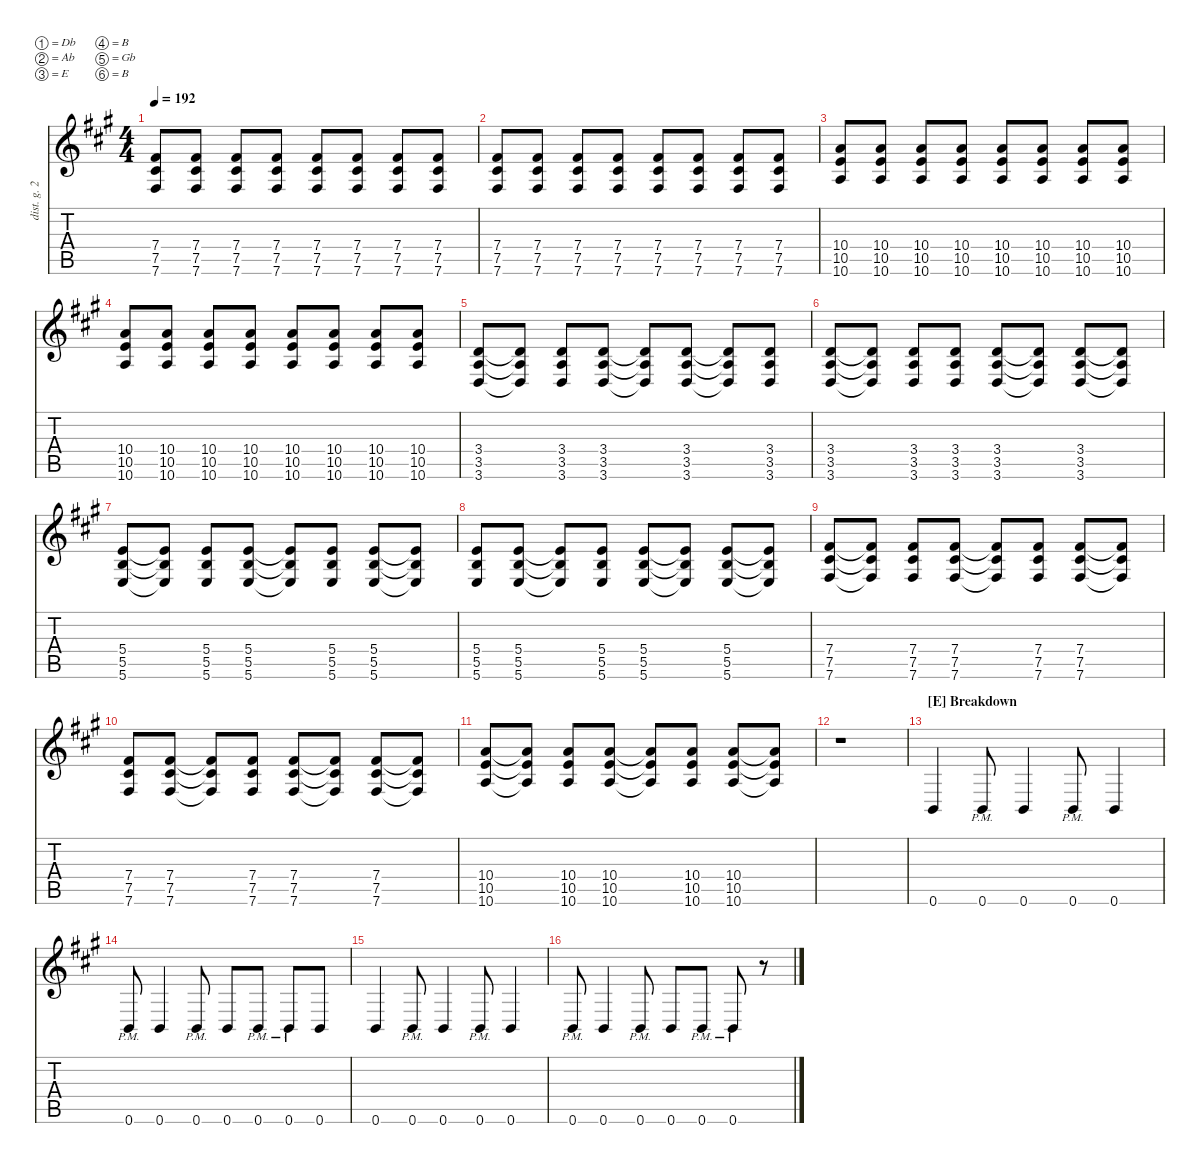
\defaultSystemsLayout 4
\hideDynamics
\bracketExtendMode nobrackets
\otherSystemsTrackNameOrientation horizontal
\track ("Distortion Guitar 2" "dist. g. 2") {instrument distortionguitar}
\staff {score tabs}
\tuning (Db4 Ab3 E3 B2 Gb2 B1)
\ts (4 4)
\tempo 192
\clef g2
\ks a
(7.5{acc #} 7.6{acc #} 7.4{acc #}).8{dy ff beam Up} (7.5{acc #} 7.6{acc #} 7.4{acc #}).8{beam Up} (7.5{acc #} 7.6{acc #} 7.4{acc #}).8{beam Up} (7.5{acc #} 7.6{acc #} 7.4{acc #}).8{beam Up} (7.5{acc #} 7.6{acc #} 7.4{acc #}).8{beam Up} (7.5{acc #} 7.6{acc #} 7.4{acc #}).8{beam Up} (7.5{acc #} 7.6{acc #} 7.4{acc #}).8{beam Up} (7.5{acc #} 7.6{acc #} 7.4{acc #}).8{beam Up} |
(7.5{acc #} 7.6{acc #} 7.4{acc #}).8{beam Up} (7.5{acc #} 7.6{acc #} 7.4{acc #}).8{beam Up} (7.5{acc #} 7.6{acc #} 7.4{acc #}).8{beam Up} (7.5{acc #} 7.6{acc #} 7.4{acc #}).8{beam Up} (7.5{acc #} 7.6{acc #} 7.4{acc #}).8{beam Up} (7.5{acc #} 7.6{acc #} 7.4{acc #}).8{beam Up} (7.5{acc #} 7.6{acc #} 7.4{acc #}).8{beam Up} (7.5{acc #} 7.6{acc #} 7.4{acc #}).8{beam Up} |
(10.6{acc forcenatural} 10.5{acc forcenatural} 10.4{acc forcenatural}).8{beam Up} (10.6{acc forcenatural} 10.5{acc forcenatural} 10.4{acc forcenatural}).8{beam Up} (10.6{acc forcenatural} 10.5{acc forcenatural} 10.4{acc forcenatural}).8{beam Up} (10.6{acc forcenatural} 10.5{acc forcenatural} 10.4{acc forcenatural}).8{beam Up} (10.6{acc forcenatural} 10.5{acc forcenatural} 10.4{acc forcenatural}).8{beam Up} (10.6{acc forcenatural} 10.5{acc forcenatural} 10.4{acc forcenatural}).8{beam Up} (10.6{acc forcenatural} 10.5{acc forcenatural} 10.4{acc forcenatural}).8{beam Up} (10.6{acc forcenatural} 10.5{acc forcenatural} 10.4{acc forcenatural}).8{beam Up} |
(10.6{acc forcenatural} 10.5{acc forcenatural} 10.4{acc forcenatural}).8{beam Up} (10.6{acc forcenatural} 10.5{acc forcenatural} 10.4{acc forcenatural}).8{beam Up} (10.6{acc forcenatural} 10.5{acc forcenatural} 10.4{acc forcenatural}).8{beam Up} (10.6{acc forcenatural} 10.5{acc forcenatural} 10.4{acc forcenatural}).8{beam Up} (10.6{acc forcenatural} 10.5{acc forcenatural} 10.4{acc forcenatural}).8{beam Up} (10.6{acc forcenatural} 10.5{acc forcenatural} 10.4{acc forcenatural}).8{beam Up} (10.6{acc forcenatural} 10.5{acc forcenatural} 10.4{acc forcenatural}).8{beam Up} (10.6{acc forcenatural} 10.5{acc forcenatural} 10.4{acc forcenatural}).8{beam Up} |
(3.6{acc forcenatural} 3.5{acc forcenatural} 3.4{acc forcenatural}).8{beam Up} (3.6{t acc forcenatural} 3.5{t acc forcenatural} 3.4{t acc forcenatural}).8{beam Up} (3.6{acc forcenatural} 3.5{acc forcenatural} 3.4{acc forcenatural}).8{beam Up} (3.6{acc forcenatural} 3.5{acc forcenatural} 3.4{acc forcenatural}).8{beam Up} (3.6{t acc forcenatural} 3.5{t acc forcenatural} 3.4{t acc forcenatural}).8{beam Up} (3.6{acc forcenatural} 3.5{acc forcenatural} 3.4{acc forcenatural}).8{beam Up} (3.6{t acc forcenatural} 3.5{t acc forcenatural} 3.4{t acc forcenatural}).8{beam Up} (3.6{acc forcenatural} 3.5{acc forcenatural} 3.4{acc forcenatural}).8{beam Up} |
(3.6{acc forcenatural} 3.5{acc forcenatural} 3.4{acc forcenatural}).8{beam Up} (3.6{t acc forcenatural} 3.5{t acc forcenatural} 3.4{t acc forcenatural}).8{beam Up} (3.6{acc forcenatural} 3.5{acc forcenatural} 3.4{acc forcenatural}).8{beam Up} (3.6{acc forcenatural} 3.5{acc forcenatural} 3.4{acc forcenatural}).8{beam Up} (3.6{acc forcenatural} 3.5{acc forcenatural} 3.4{acc forcenatural}).8{beam Up} (3.6{t acc forcenatural} 3.5{t acc forcenatural} 3.4{t acc forcenatural}).8{beam Up} (3.6{acc forcenatural} 3.5{acc forcenatural} 3.4{acc forcenatural}).8{beam Up} (3.6{t acc forcenatural} 3.5{t acc forcenatural} 3.4{t acc forcenatural}).8{beam Up} |
(5.6{acc forcenatural} 5.5{acc forcenatural} 5.4{acc forcenatural}).8{beam Up} (5.6{t acc forcenatural} 5.5{t acc forcenatural} 5.4{t acc forcenatural}).8{beam Up} (5.6{acc forcenatural} 5.5{acc forcenatural} 5.4{acc forcenatural}).8{beam Up} (5.6{acc forcenatural} 5.5{acc forcenatural} 5.4{acc forcenatural}).8{beam Up} (5.6{t acc forcenatural} 5.5{t acc forcenatural} 5.4{t acc forcenatural}).8{beam Up} (5.6{acc forcenatural} 5.5{acc forcenatural} 5.4{acc forcenatural}).8{beam Up} (5.6{acc forcenatural} 5.5{acc forcenatural} 5.4{acc forcenatural}).8{beam Up} (5.6{t acc forcenatural} 5.5{t acc forcenatural} 5.4{t acc forcenatural}).8{beam Up} |
(5.6{acc forcenatural} 5.5{acc forcenatural} 5.4{acc forcenatural}).8{beam Up} (5.6{acc forcenatural} 5.5{acc forcenatural} 5.4{acc forcenatural}).8{beam Up} (5.6{t acc forcenatural} 5.5{t acc forcenatural} 5.4{t acc forcenatural}).8{beam Up} (5.6{acc forcenatural} 5.5{acc forcenatural} 5.4{acc forcenatural}).8{beam Up} (5.6{acc forcenatural} 5.5{acc forcenatural} 5.4{acc forcenatural}).8{beam Up} (5.6{t acc forcenatural} 5.5{t acc forcenatural} 5.4{t acc forcenatural}).8{beam Up} (5.6{acc forcenatural} 5.5{acc forcenatural} 5.4{acc forcenatural}).8{beam Up} (5.6{t acc forcenatural} 5.5{t acc forcenatural} 5.4{t acc forcenatural}).8{beam Up} |
(7.5{acc #} 7.6{acc #} 7.4{acc #}).8{beam Up} (7.5{t acc #} 7.6{t acc #} 7.4{t acc #}).8{beam Up} (7.5{acc #} 7.6{acc #} 7.4{acc #}).8{beam Up} (7.5{acc #} 7.6{acc #} 7.4{acc #}).8{beam Up} (7.5{t acc #} 7.6{t acc #} 7.4{t acc #}).8{beam Up} (7.5{acc #} 7.6{acc #} 7.4{acc #}).8{beam Up} (7.5{acc #} 7.6{acc #} 7.4{acc #}).8{beam Up} (7.5{t acc #} 7.6{t acc #} 7.4{t acc #}).8{beam Up} |
(7.5{acc #} 7.6{acc #} 7.4{acc #}).8{beam Up} (7.5{acc #} 7.6{acc #} 7.4{acc #}).8{beam Up} (7.5{t acc #} 7.6{t acc #} 7.4{t acc #}).8{beam Up} (7.5{acc #} 7.6{acc #} 7.4{acc #}).8{beam Up} (7.5{acc #} 7.6{acc #} 7.4{acc #}).8{beam Up} (7.5{t acc #} 7.6{t acc #} 7.4{t acc #}).8{beam Up} (7.5{acc #} 7.6{acc #} 7.4{acc #}).8{beam Up} (7.5{t acc #} 7.6{t acc #} 7.4{t acc #}).8{beam Up} |
(10.6{acc forcenatural} 10.5{acc forcenatural} 10.4{acc forcenatural}).8{beam Up} (10.6{t acc forcenatural} 10.5{t acc forcenatural} 10.4{t acc forcenatural}).8{beam Up} (10.6{acc forcenatural} 10.5{acc forcenatural} 10.4{acc forcenatural}).8{beam Up} (10.6{acc forcenatural} 10.5{acc forcenatural} 10.4{acc forcenatural}).8{beam Up} (10.6{t acc forcenatural} 10.5{t acc forcenatural} 10.4{t acc forcenatural}).8{beam Up} (10.6{acc forcenatural} 10.5{acc forcenatural} 10.4{acc forcenatural}).8{beam Up} (10.6{acc forcenatural} 10.5{acc forcenatural} 10.4{acc forcenatural}).8{beam Up} (10.6{t acc forcenatural} 10.5{t acc forcenatural} 10.4{t acc forcenatural}).8{beam Up} |
r.1{beam Down} |
\section ("E" "Breakdown")
0.6{acc forcenatural}.4{beam Up} 0.6{pm acc forcenatural}.8{beam Up} 0.6{acc forcenatural}.4{beam Up} 0.6{pm acc forcenatural}.8{beam Up} 0.6{acc forcenatural}.4{beam Up} |
0.6{pm acc forcenatural}.8{beam Up} 0.6{acc forcenatural}.4{beam Up} 0.6{pm acc forcenatural}.8{beam Up} 0.6{acc forcenatural}.8{beam Up} 0.6{pm acc forcenatural}.8{beam Up} 0.6{pm acc forcenatural}.8{beam Up} 0.6{acc forcenatural}.8{beam Up} |
0.6{acc forcenatural}.4{beam Up} 0.6{pm acc forcenatural}.8{beam Up} 0.6{acc forcenatural}.4{beam Up} 0.6{pm acc forcenatural}.8{beam Up} 0.6{acc forcenatural}.4{beam Up} |
0.6{pm acc forcenatural}.8{beam Up} 0.6{acc forcenatural}.4{beam Up} 0.6{pm acc forcenatural}.8{beam Up} 0.6{acc forcenatural}.8{beam Up} 0.6{pm acc forcenatural}.8{beam Up} 0.6{pm acc forcenatural}.8{beam Up} r.8{beam Up}
